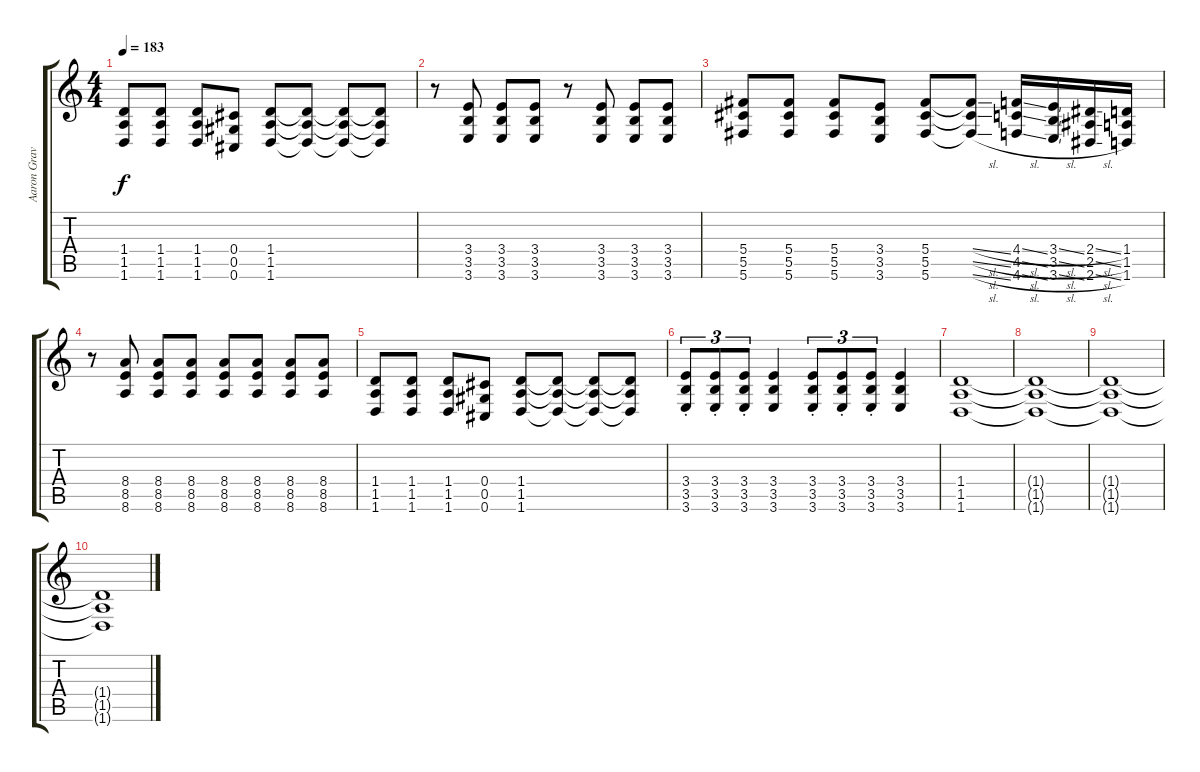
\track ("Aaron Graves" "Aaron Grav") {instrument overdrivenguitar}
\staff {score tabs}
\tuning (Eb4 Bb3 Gb3 Db3 Ab2 Db2) {hide}
\ts (4 4)
\tempo 183
\clef g2
\ks c
(1.4 1.5 1.6).8{dy f} (1.4 1.5 1.6).8 (1.4 1.5 1.6).8 (0.4 0.5 0.6).8 (1.4 1.5 1.6).8 (1.4{t} 1.5{t} 1.6{t}).8 (1.4{t} 1.5{t} 1.6{t}).8 (1.4{t} 1.5{t} 1.6{t}).8 |
r.8 (3.4 3.5 3.6).8 (3.4 3.5 3.6).8 (3.4 3.5 3.6).8 r.8 (3.4 3.5 3.6).8 (3.4 3.5 3.6).8 (3.4 3.5 3.6).8 |
(5.4 5.5 5.6).8 (5.4 5.5 5.6).8 (5.4 5.5 5.6).8 (3.4 3.5 3.6).8 (5.4 5.5 5.6).8 (5.4{sl t} 5.5{sl t} 5.6{sl t}).8 (4.4{sl} 4.5{sl} 4.6{sl}).16 (3.4{sl} 3.5{sl} 3.6{sl}).16 (2.4{sl} 2.5{sl} 2.6{sl}).16 (1.4 1.5 1.6).16 |
r.8 (8.4 8.5 8.6).8 (8.4 8.5 8.6).8 (8.4 8.5 8.6).8 (8.4 8.5 8.6).8 (8.4 8.5 8.6).8 (8.4 8.5 8.6).8 (8.4 8.5 8.6).8 |
(1.4 1.5 1.6).8 (1.4 1.5 1.6).8 (1.4 1.5 1.6).8 (0.4 0.5 0.6).8 (1.4 1.5 1.6).8 (1.4{t} 1.5{t} 1.6{t}).8 (1.4{t} 1.5{t} 1.6{t}).8 (1.4{t} 1.5{t} 1.6{t}).8 |
(3.4{st} 3.5{st} 3.6{st}).8{tu (3 2)} (3.4{st} 3.5{st} 3.6{st}).8{tu (3 2)} (3.4{st} 3.5{st} 3.6{st}).8{tu (3 2)} (3.4 3.5 3.6).4 (3.4{st} 3.5{st} 3.6{st}).8{tu (3 2)} (3.4{st} 3.5{st} 3.6{st}).8{tu (3 2)} (3.4{st} 3.5{st} 3.6{st}).8{tu (3 2)} (3.4 3.5 3.6).4 |
(1.4 1.5 1.6).1 |
(1.4{t} 1.5{t} 1.6{t}).1 |
(1.4{t} 1.5{t} 1.6{t}).1 |
(1.4{t} 1.5{t} 1.6{t}).1
